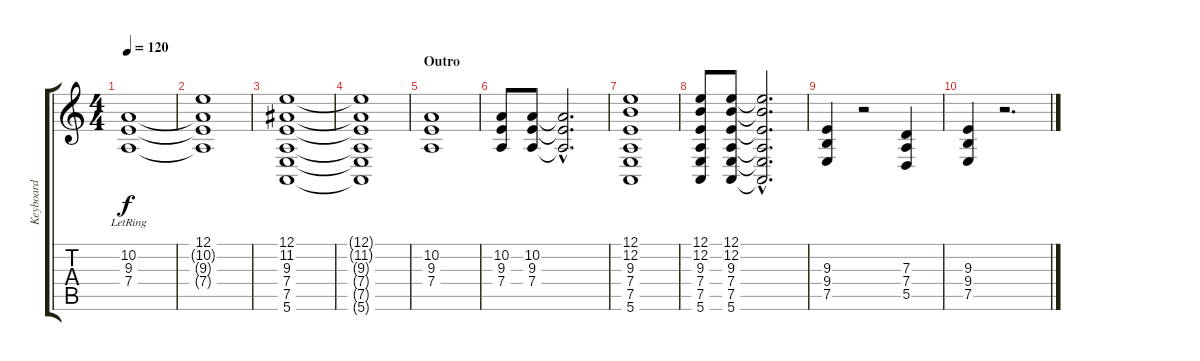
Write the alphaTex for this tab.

\track ("Keyboard" "Keyboard") {instrument stringensemble1}
\staff {score tabs}
\tuning (E4 B3 G3 D3 A2 E2) {hide}
\ts (4 4)
\tempo 120
\clef g2
\ks c
(10.2{lr} 9.3{lr} 7.4{lr}).1{dy f} |
(12.1{t} 10.2{t} 9.3{t} 7.4{t}).1 |
(12.1 11.2 9.3 7.4 7.5 5.6).1 |
(12.1{t} 11.2{t} 9.3{t} 7.4{t} 7.5{t} 5.6{t}).1 |
\section ("" "Outro")
(10.2 9.3 7.4).1 |
(10.2 9.3 7.4).8 (10.2 9.3 7.4).8 (10.2{hac t} 9.3{hac t} 7.4{hac t}).2{d} |
(12.1 12.2 9.3 7.4 7.5 5.6).1 |
(12.1 12.2 9.3 7.4 7.5 5.6).8 (12.1 12.2 9.3 7.4 7.5 5.6).8 (12.1{hac t} 12.2{hac t} 9.3{hac t} 7.4{hac t} 7.5{hac t} 5.6{hac t}).2{d} |
(9.3 9.4 7.5).4 r.2 (7.3 7.4 5.5).4 |
(9.3 9.4 7.5).4 r.2{d}
